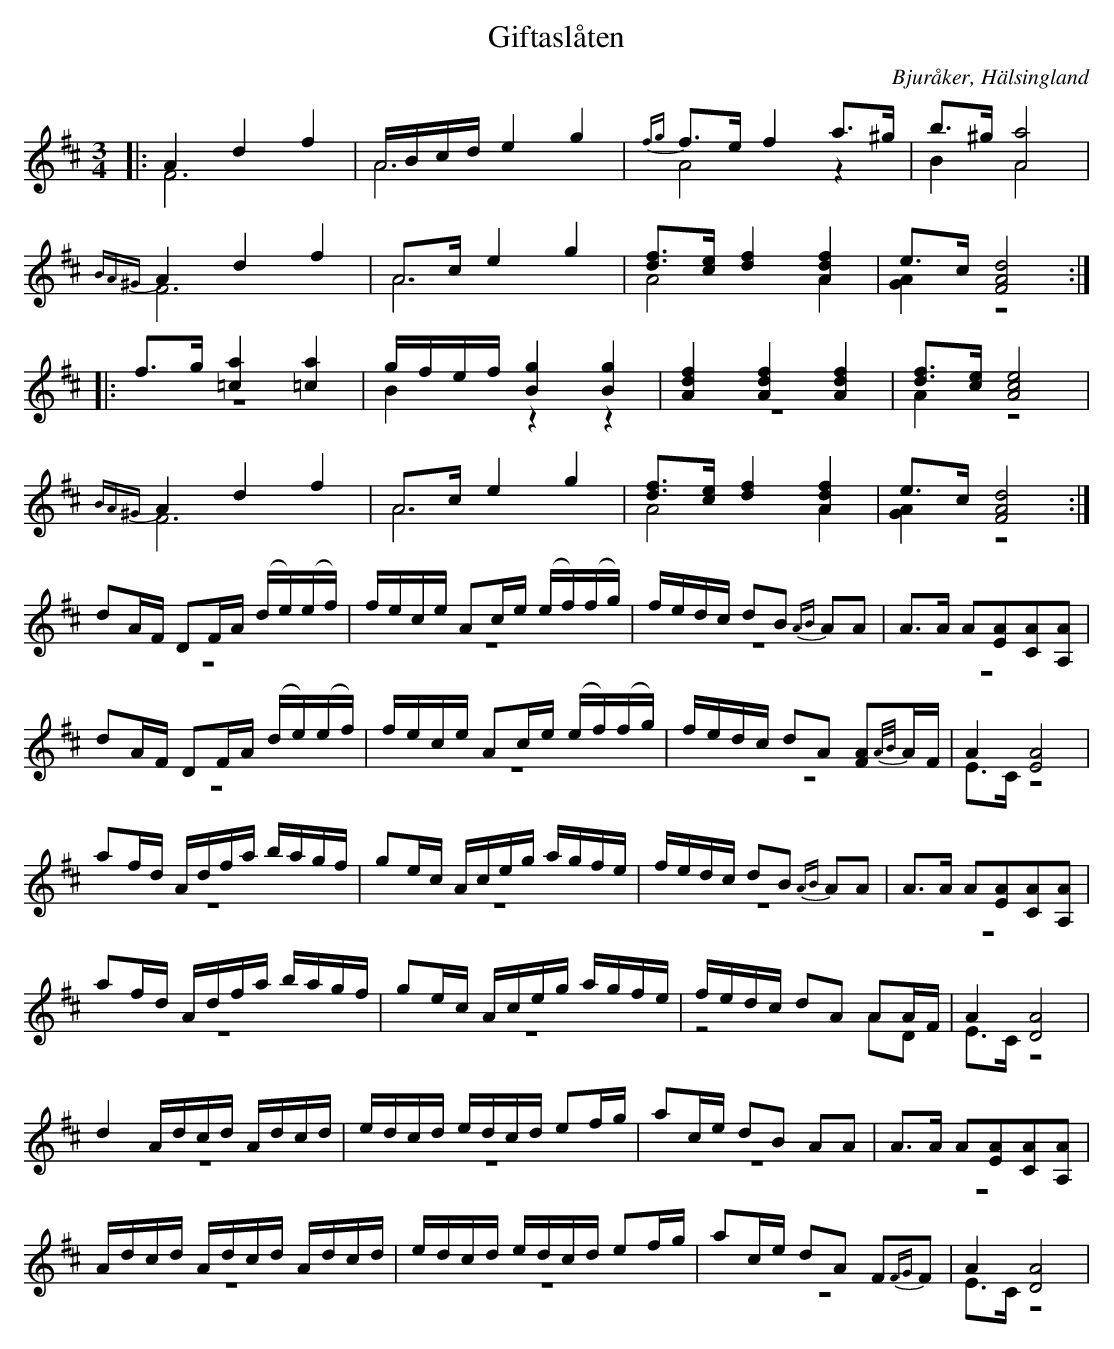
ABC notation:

X:1
T: Giftaslåten
O: Bjuråker, Hälsingland
M: 3/4
L: 1/8
K: D
V:1
V:2 merge
V:1
|: A2 d2 f2|A/B/c/d/ e2 g2|{fg}f>e f2 a>^g |b>^g [A4a4]|
 {BA^G}A2 d2 f2|A>c e2 g2|[df]>[ce] [d2f2] [A2d2f2]| e>c [F4A4d4]:|
|:f>g [=c2a2] [=c2a2]|g/f/e/f/ [B2g2] [B2g2]|[A2d2f2] [A2d2f2] [A2d2f2] |[df]>[ce] [A4c4e4]|
{BA^G}A2 d2 f2|A>c e2 g2|[df]>[ce] [d2f2] [A2d2f2]| e>c [F4A4d4]:|
dA/F/ DF/A/  (d/e/)(e/f/)|f/e/c/e/ Ac/e/ (e/f/)(f/g/)|f/e/d/c/ dB {AB}AA|A>A A[EA][CA][A,A]|
dA/F/ DF/A/ (d/e/)(e/f/)|f/e/c/e/ Ac/e/ (e/f/)(f/g/)|f/e/d/c/ dA [FA]{A/B/}A/F/|A2 [E4A4]|
af/d/ A/d/f/a/  b/a/g/f/| ge/c/ A/c/e/g/ a/g/f/e/|f/e/d/c/ dB {AB}AA|A>A A[EA][CA][A,A]|
af/d/ A/d/f/a/ b/a/g/f/|ge/c/ A/c/e/g/ a/g/f/e/|f/e/d/c/ dA AA/F/| A2 [D4A4]|
d2 A/d/c/d/ A/d/c/d/|e/d/c/d/ e/d/c/d/ ef/g/|ac/e/ dB AA|A>A A[EA][CA][A,A]|
A/d/c/d/ A/d/c/d/ A/d/c/d/|e/d/c/d/ e/d/c/d/ ef/g/| ac/e/ dA F{FG}F|A2 [D4A4]|
V:2
|: F6| A6|A4 z2|B2 A4|
F6| A6|A4 A2|[G2A2] z4:|
|:z6|B2 z2 z2|z6|A2 z4|
F6|A6|A4 A2|[G2A2] z4:|
z6|z6|z6|z6|
z6|z6|z6|E>C z4|
z6|z6|z6|z6|
z6|z6|z4 AD|E>C z4|
z6|z6|z6|z6|
z6|z6|z6|E>C z4|
